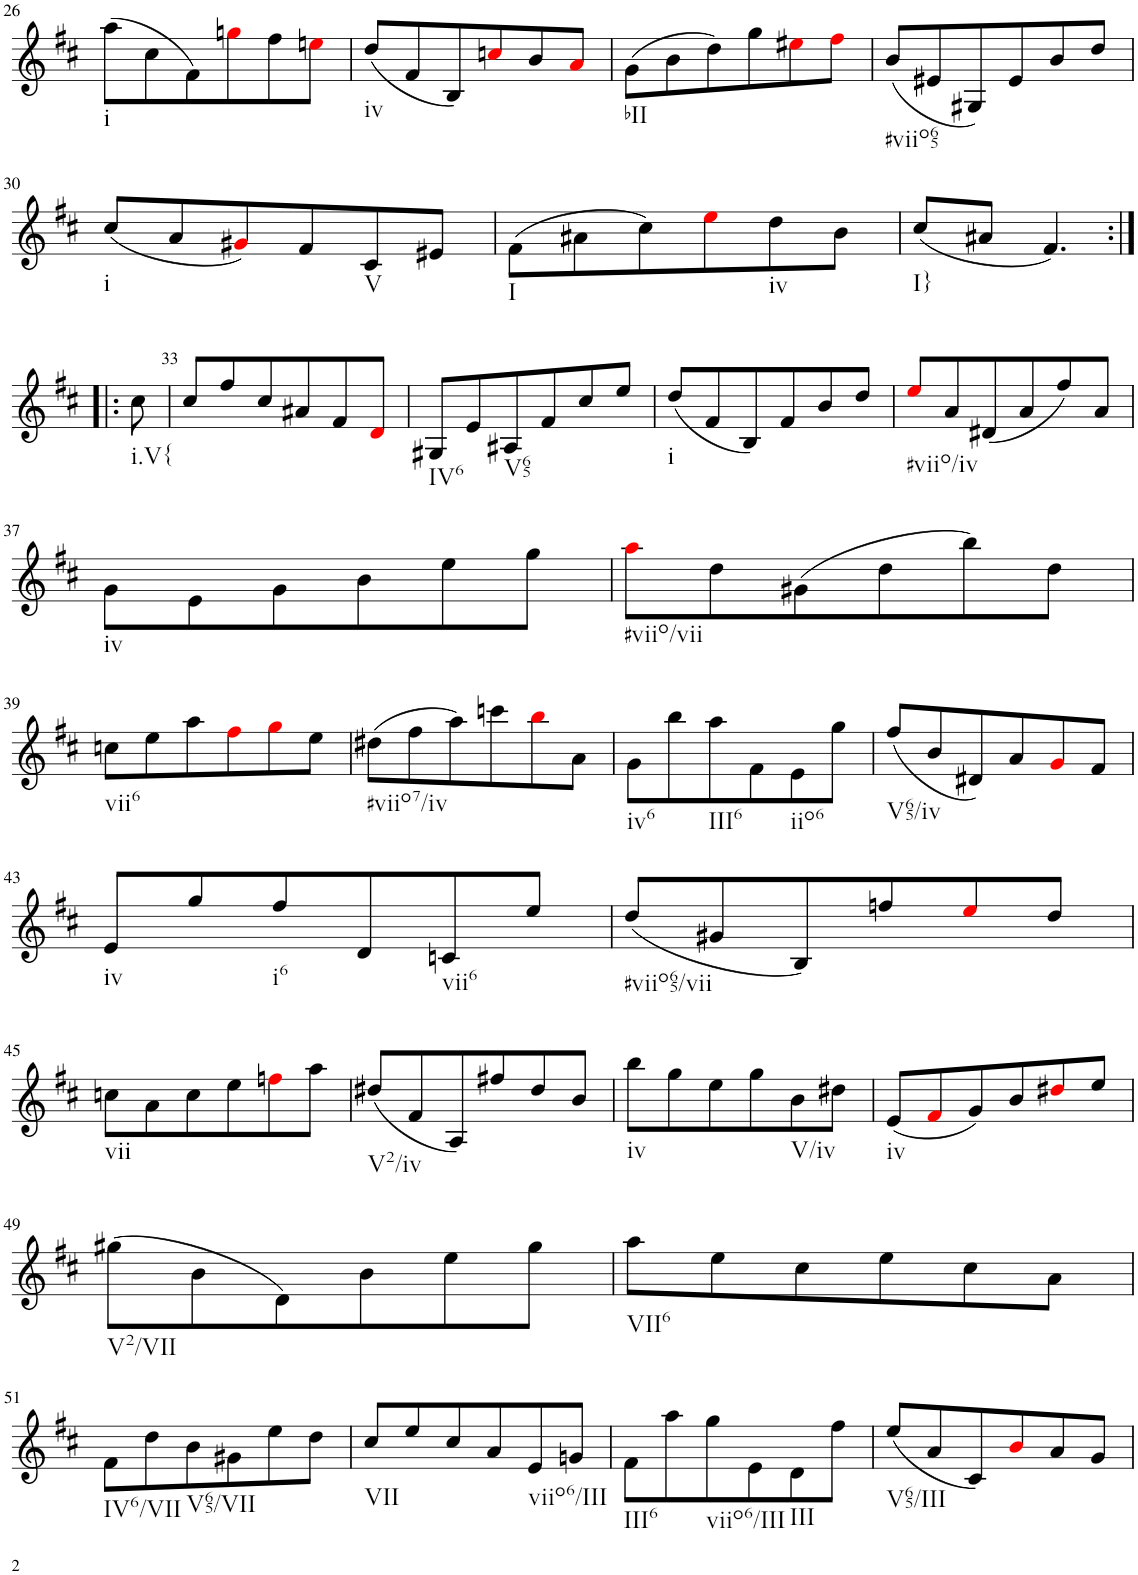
**kern
*part1
*staff1
*I"Violin
*I'Vln.
!!LO:PB:g=z
*clefG2
*k[f#c#]
*M3/4
=26
!LO:TX:b:t=i
(8aa\L
8cc#\
8f#\)
8ggni\
8ff#\
8eeni\J
=27
!LO:TX:b:t=iv
(8dd/L
8f#/
8B/)
8ccni/
8b/
8ai/J
=28
!LO:TX:b:t=bII
(8g\L
8b\
8dd\)
8gg\
8ee#Xi\
8ff#i\J
=29
!LO:TX:b:t=#viio65
(8b/L
8e#X/
8G#X/)
8e#/
8b/
8dd/J
!!LO:LB:g=z
=30
!LO:TX:b:t=i
(8cc#/L
8a/
8g#Xi/)
8f#/
!LO:TX:b:t=V
8c#/
8e#X/J
=31
!LO:TX:b:t=I
(8f#\L
8a#X\
8cc#\)
8eei\
!LO:TX:b:t=iv
8dd\
8b\J
=32
!LO:TX:b:t=I}
(8cc#/L
8a#X/J
4.f#/)
!!LO:LB:g=z
=32X1:|!|:
!LO:TX:b:t=i.V{
8cc#\
=33
8cc#/L
8ff#/
8cc#/
8a#X/
8f#/
8di/J
=34
!LO:TX:b:t=IV6
8G#X/L
8e/
!LO:TX:b:t=V65
8A#X/
8f#/
8cc#/
8ee/J
=35
!LO:TX:b:t=i
(8dd/L
8f#/
8B/)
8f#/
8b/
8dd/J
=36
!LO:TX:b:t=#viio/iv
8eei/L
8a/
(8d#X/
8a/
8ff#/)
8a/J
!!LO:LB:g=z
=37
!LO:TX:b:t=iv
8g\L
8e\
8g\
8b\
8ee\
8gg\J
=38
!LO:TX:b:t=#viio/vii
8aai\L
8dd\
(8g#X\
8dd\
8bb\)
8dd\J
!!LO:LB:g=z
=39
!LO:TX:b:t=vii6
8ccn\L
8ee\
8aa\
8ff#i\
8ggi\
8ee\J
=40
!LO:TX:b:t=#viio7/iv
(8dd#X\L
8ff#\
8aa\)
8cccn\
8bbi\
8a\J
=41
!LO:TX:b:t=iv6
8g\L
8bb\
!LO:TX:b:t=III6
8aa\
8f#\
!LO:TX:b:t=iio6
8e\
8gg\J
=42
!LO:TX:b:t=V65/iv
(8ff#/L
8b/
8d#X/)
8a/
8gi/
8f#/J
!!LO:LB:g=z
=43
!LO:TX:b:t=iv
8e/L
8gg/
!LO:TX:b:t=i6
8ff#/
8d/
!LO:TX:b:t=vii6
8cn/
8ee/J
=44
!LO:TX:b:t=#viio65/vii
(8dd/L
8g#X/
8B/)
8ffn/
8eei/
8dd/J
!!LO:LB:g=z
=45
!LO:TX:b:t=vii
8ccn\L
8a\
8cc\
8ee\
8ffni\
8aa\J
=46
!LO:TX:b:t=V2/iv
(8dd#X/L
8f#/
8A/)
8ff#X/
8dd#/
8b/J
=47
!LO:TX:b:t=iv
8bb\L
8gg\
8ee\
8gg\
!LO:TX:b:t=V/iv
8b\
8dd#X\J
=48
!LO:TX:b:t=iv
(8e/L
8f#i/
8g/)
8b/
8dd#Xi/
8ee/J
!!LO:LB:g=z
=49
!LO:TX:b:t=V2/VII
(8gg#X\L
8b\
8d\)
8b\
8ee\
8gg#\J
=50
!LO:TX:b:t=VII6
8aa\L
8ee\
8cc#\
8ee\
8cc#\
8a\J
!!LO:LB:g=z
=51
!LO:TX:b:t=IV6/VII
8f#\L
8dd\
!LO:TX:b:t=V65/VII
8b\
8g#X\
8ee\
8dd\J
=52
!LO:TX:b:t=VII
8cc#/L
8ee/
8cc#/
8a/
!LO:TX:b:t=viio6/III
8e/
8gn/J
=53
!LO:TX:b:t=III6
8f#\L
8aa\
!LO:TX:b:t=viio6/III
8gg\
8e\
!LO:TX:b:t=III
8d\
8ff#\J
=54
!LO:TX:b:t=V65/III
(8ee/L
8a/
8c#/)
8bi/
8a/
8g/J
=
*-
